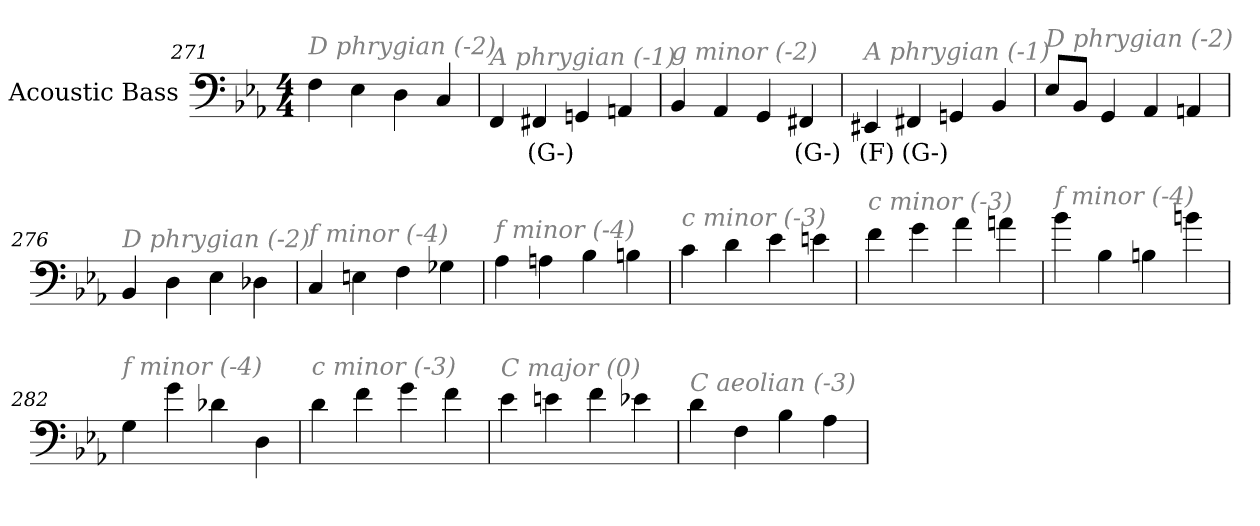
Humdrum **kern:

**kern	**text
*part1	*part1
*staff1	*staff1
*I"Acoustic Bass	*
*clefF4	*
*ITrd7c12	*
*k[b-e-a-]	*
*E-:	*
*M4/4	*
=271	=271
!LO:TX:i:color=#808080:t=D phrygian (-2)	!
4FF	.
4EE-	.
4DD	.
4CC	.
=272	=272
!LO:TX:i:color=#808080:t=A phrygian (-1)	!
4FFF	.
4FFF#Xi	(G-)
4GGGn	.
4AAAn	.
=273	=273
!LO:TX:i:color=#808080:t=g minor (-2)	!
4BBB-	.
4AAA-	.
4GGG	.
4FFF#Xi	(G-)
=274	=274
!LO:TX:i:color=#808080:t=A phrygian (-1)	!
4EEE#Xj	(F)
4FFF#Xi	(G-)
4GGGn	.
4BBB-	.
=275	=275
!LO:TX:i:color=#808080:t=D phrygian (-2)	!
8EE-L	.
8BBB-J	.
4GGG	.
4AAA-	.
4AAAn	.
=276	=276
!LO:TX:i:color=#808080:t=D phrygian (-2)	!
4BBB-	.
4DD	.
4EE-	.
4DD-X	.
=277	=277
!LO:TX:i:color=#808080:t=f minor (-4)	!
4CC	.
4EEn	.
4FF	.
4GG-X	.
=278	=278
!LO:TX:i:color=#808080:t=f minor (-4)	!
4AA-	.
4AAn	.
4BB-	.
4BBn	.
=279	=279
!LO:TX:i:color=#808080:t=c minor (-3)	!
4C	.
4D	.
4E-	.
4En	.
=280	=280
!LO:TX:i:color=#808080:t=c minor (-3)	!
4F	.
4G	.
4A-	.
4An	.
=281	=281
!LO:TX:i:color=#808080:t=f minor (-4)	!
4B-	.
4BB-	.
4BBn	.
4Bn	.
=282	=282
!LO:TX:i:color=#808080:t=f minor (-4)	!
4GG	.
4G	.
4D-X	.
4DD	.
=283	=283
!LO:TX:i:color=#808080:t=c minor (-3)	!
4D	.
4F	.
4G	.
4F	.
=284	=284
!LO:TX:i:color=#808080:t=C major (0)	!
4E-	.
4En	.
4F	.
4E-X	.
=285	=285
!LO:TX:i:color=#808080:t=C aeolian (-3)	!
4D	.
4FF	.
4BB-	.
4AA-	.
=	=
*-	*-
